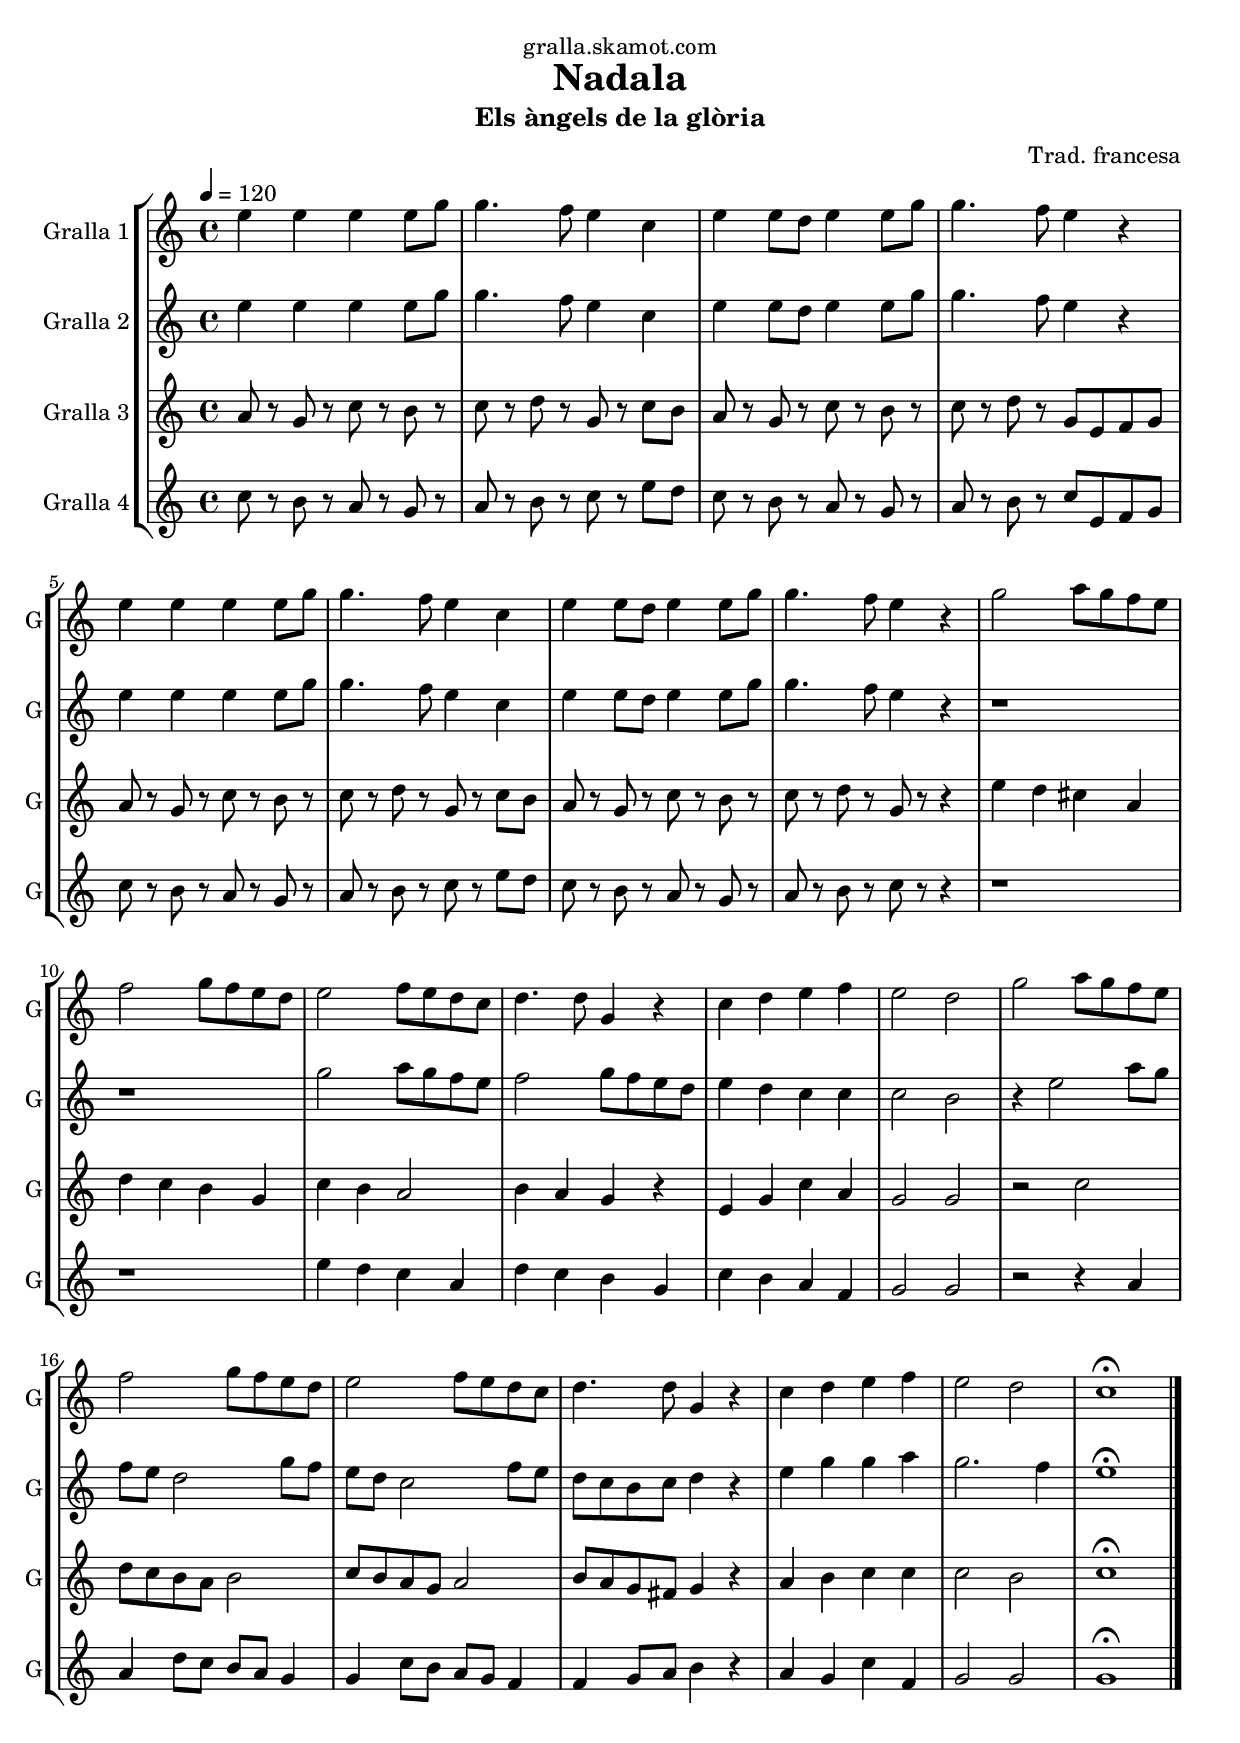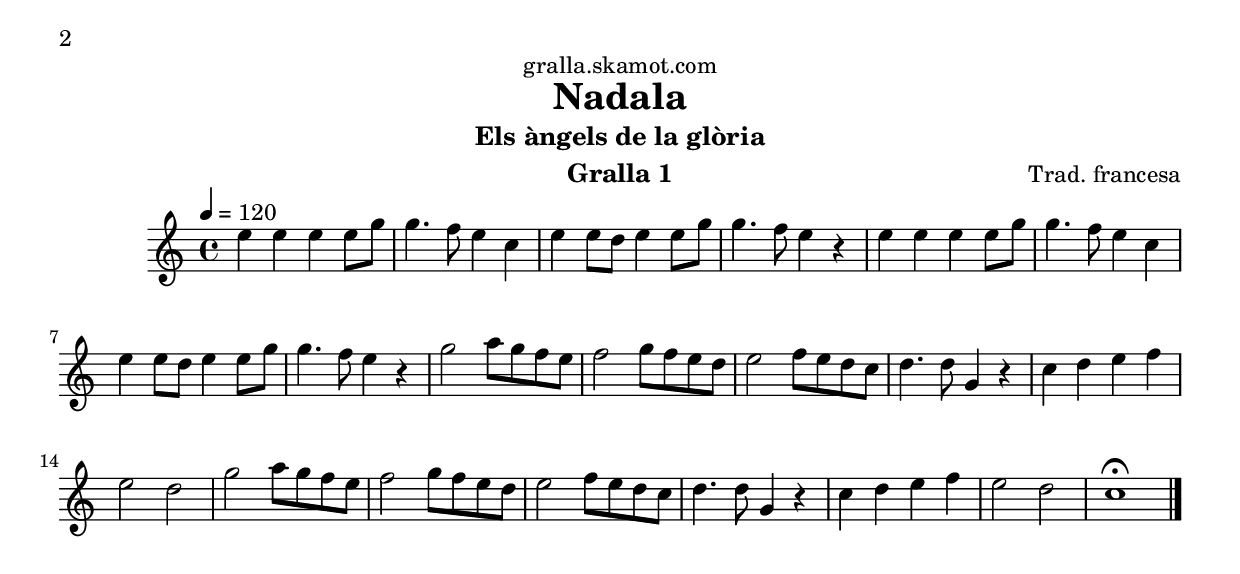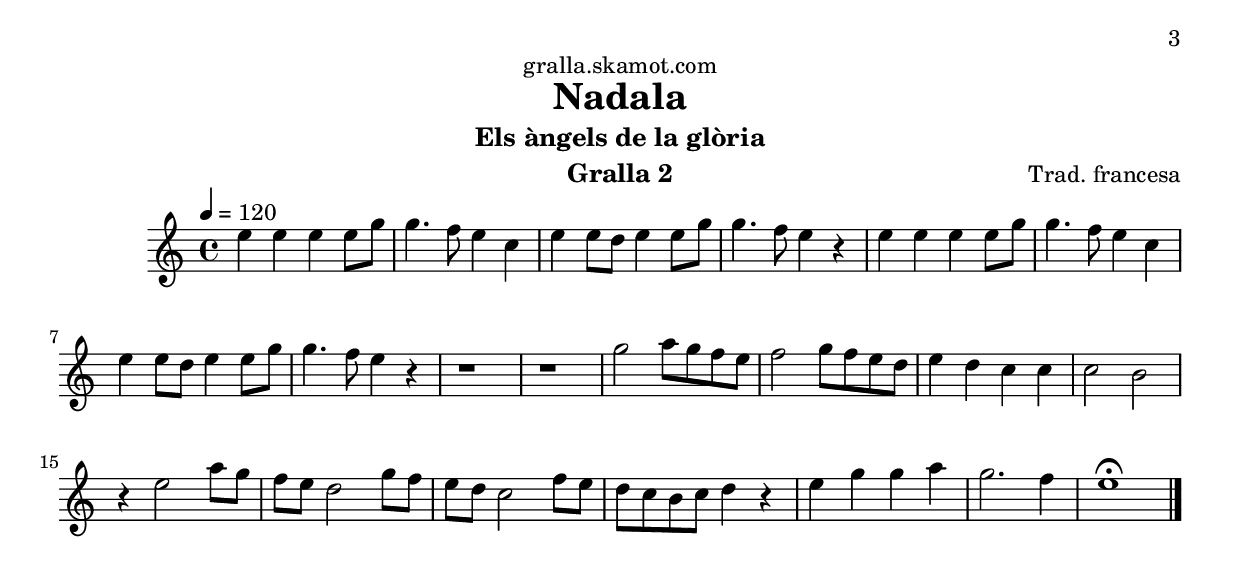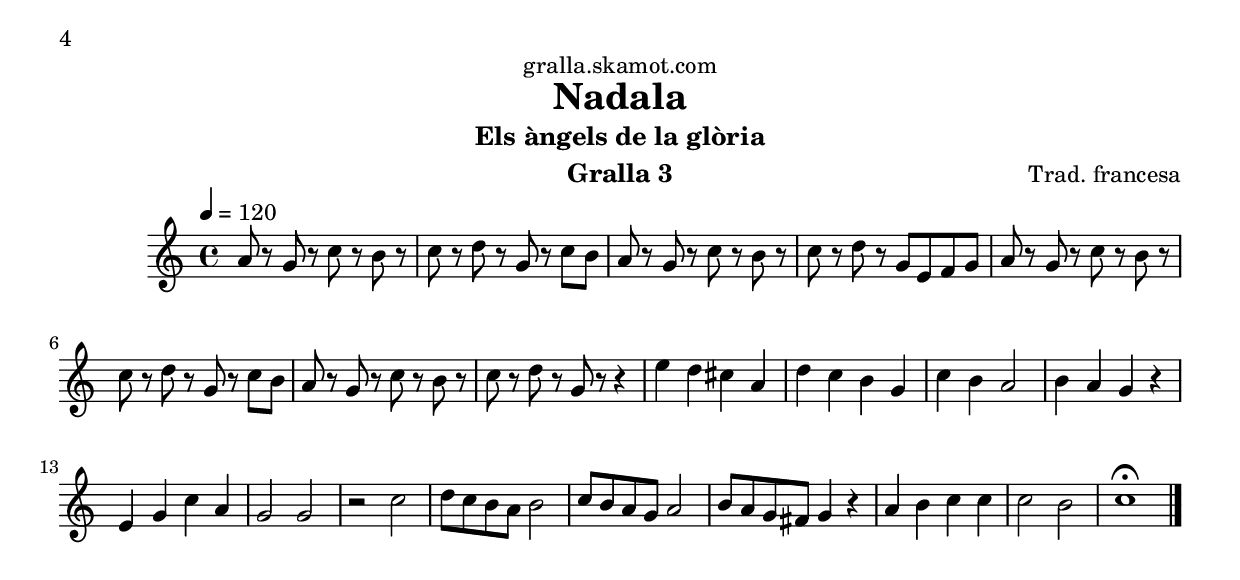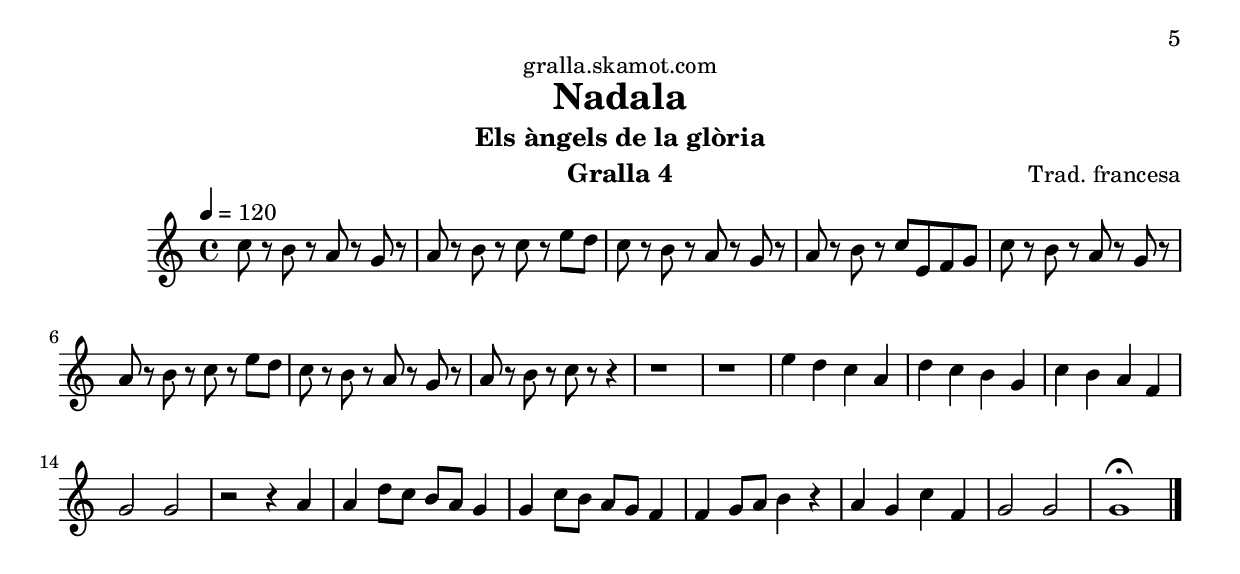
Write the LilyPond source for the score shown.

\version "2.16.2"

\header {
  dedication="gralla.skamot.com"
  title="Nadala"
  subtitle="Els àngels de la glòria"
  subsubtitle=""
  poet=""
  meter=""
  piece=""
  composer="Trad. francesa"
  arranger=""
  opus=""
  instrument=""
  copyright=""
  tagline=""
}

liniaroAa =
\relative e''
{
  \tempo 4=120
  \clef treble
  \key c \major
  \time 4/4
  e4 e e e8 g  |
  g4. f8 e4 c  |
  e4 e8 d e4 e8 g  |
  g4. f8 e4 r  |
  %05
  e4 e e e8 g  |
  g4. f8 e4 c  |
  e4 e8 d e4 e8 g  |
  g4. f8 e4 r  |
  g2 a8 g f e  |
  %10
  f2 g8 f e d  |
  e2 f8 e d c  |
  d4. d8 g,4 r  |
  c4 d e f  |
  e2 d  |
  %15
  g2 a8 g f e  |
  f2 g8 f e d  |
  e2 f8 e d c  |
  d4. d8 g,4 r  |
  c4 d e f  |
  %20
  e2 d  |
  c1\fermata  \bar "|."
}

liniaroAb =
\relative e''
{
  \tempo 4=120
  \clef treble
  \key c \major
  \time 4/4
  e4 e e e8 g  |
  g4. f8 e4 c  |
  e4 e8 d e4 e8 g  |
  g4. f8 e4 r  |
  %05
  e4 e e e8 g  |
  g4. f8 e4 c  |
  e4 e8 d e4 e8 g  |
  g4. f8 e4 r  |
  r1  |
  %10
  r1  |
  g2 a8 g f e  |
  f2 g8 f e d  |
  e4 d c c  |
  c2 b  |
  %15
  r4 e2 a8 g  |
  f8 e d2 g8 f  |
  e8 d c2 f8 e  |
  d8 c b c d4 r  |
  e4 g g a  |
  %20
  g2. f4  |
  e1\fermata  \bar "|."
}

liniaroAc =
\relative a'
{
  \tempo 4=120
  \clef treble
  \key c \major
  \time 4/4
  a8 r g r c r b r  |
  c8 r d r g, r c b  |
  a8 r g r c r b r  |
  c8 r d r g, e f g  |
  %05
  a8 r g r c r b r  |
  c8 r d r g, r c b  |
  a8 r g r c r b r  |
  c8 r d r g, r r4  |
  e'4 d cis a  |
  %10
  d4 c b g  |
  c4 b a2  |
  b4 a g r  |
  e4 g c a  |
  g2 g  |
  %15
  r2 c  |
  d8 c b a b2  |
  c8 b a g a2  |
  b8 a g fis g4 r  |
  a4 b c c  |
  %20
  c2 b  |
  c1\fermata  \bar "|."
}

liniaroAd =
\relative c''
{
  \tempo 4=120
  \clef treble
  \key c \major
  \time 4/4
  c8 r b r a r g r  |
  a8 r b r c r e d  |
  c8 r b r a r g r  |
  a8 r b r c e, f g  |
  %05
  c8 r b r a r g r  |
  a8 r b r c r e d  |
  c8 r b r a r g r  |
  a8 r b r c r r4  |
  r1  |
  %10
  r1  |
  e4 d c a  |
  d4 c b g  |
  c4 b a f  |
  g2 g  |
  %15
  r2 r4 a  |
  a4 d8 c b a g4  |
  g4 c8 b a g f4  |
  f4 g8 a b4 r  |
  a4 g c f,  |
  %20
  g2 g  |
  g1\fermata  \bar "|."
}

\bookpart {
  \score {
    \new StaffGroup {
      \override Score.RehearsalMark #'self-alignment-X = #LEFT
      <<
        \new Staff \with {instrumentName = #"Gralla 1" shortInstrumentName = #"G"} \liniaroAa
        \new Staff \with {instrumentName = #"Gralla 2" shortInstrumentName = #"G"} \liniaroAb
        \new Staff \with {instrumentName = #"Gralla 3" shortInstrumentName = #"G"} \liniaroAc
        \new Staff \with {instrumentName = #"Gralla 4" shortInstrumentName = #"G"} \liniaroAd
      >>
    }
    \layout {}
  }
  \score { \unfoldRepeats
    \new StaffGroup {
      \override Score.RehearsalMark #'self-alignment-X = #LEFT
      <<
        \new Staff \with {instrumentName = #"Gralla 1" shortInstrumentName = #"G"} \liniaroAa
        \new Staff \with {instrumentName = #"Gralla 2" shortInstrumentName = #"G"} \liniaroAb
        \new Staff \with {instrumentName = #"Gralla 3" shortInstrumentName = #"G"} \liniaroAc
        \new Staff \with {instrumentName = #"Gralla 4" shortInstrumentName = #"G"} \liniaroAd
      >>
    }
    \midi {
      \set Staff.midiInstrument = "oboe"
      \set DrumStaff.midiInstrument = "drums"
    }
  }
}

\bookpart {
  \header {instrument="Gralla 1"}
  \score {
    \new StaffGroup {
      \override Score.RehearsalMark #'self-alignment-X = #LEFT
      <<
        \new Staff \liniaroAa
      >>
    }
    \layout {}
  }
  \score { \unfoldRepeats
    \new StaffGroup {
      \override Score.RehearsalMark #'self-alignment-X = #LEFT
      <<
        \new Staff \liniaroAa
      >>
    }
    \midi {
      \set Staff.midiInstrument = "oboe"
      \set DrumStaff.midiInstrument = "drums"
    }
  }
}

\bookpart {
  \header {instrument="Gralla 2"}
  \score {
    \new StaffGroup {
      \override Score.RehearsalMark #'self-alignment-X = #LEFT
      <<
        \new Staff \liniaroAb
      >>
    }
    \layout {}
  }
  \score { \unfoldRepeats
    \new StaffGroup {
      \override Score.RehearsalMark #'self-alignment-X = #LEFT
      <<
        \new Staff \liniaroAb
      >>
    }
    \midi {
      \set Staff.midiInstrument = "oboe"
      \set DrumStaff.midiInstrument = "drums"
    }
  }
}

\bookpart {
  \header {instrument="Gralla 3"}
  \score {
    \new StaffGroup {
      \override Score.RehearsalMark #'self-alignment-X = #LEFT
      <<
        \new Staff \liniaroAc
      >>
    }
    \layout {}
  }
  \score { \unfoldRepeats
    \new StaffGroup {
      \override Score.RehearsalMark #'self-alignment-X = #LEFT
      <<
        \new Staff \liniaroAc
      >>
    }
    \midi {
      \set Staff.midiInstrument = "oboe"
      \set DrumStaff.midiInstrument = "drums"
    }
  }
}

\bookpart {
  \header {instrument="Gralla 4"}
  \score {
    \new StaffGroup {
      \override Score.RehearsalMark #'self-alignment-X = #LEFT
      <<
        \new Staff \liniaroAd
      >>
    }
    \layout {}
  }
  \score { \unfoldRepeats
    \new StaffGroup {
      \override Score.RehearsalMark #'self-alignment-X = #LEFT
      <<
        \new Staff \liniaroAd
      >>
    }
    \midi {
      \set Staff.midiInstrument = "oboe"
      \set DrumStaff.midiInstrument = "drums"
    }
  }
}

